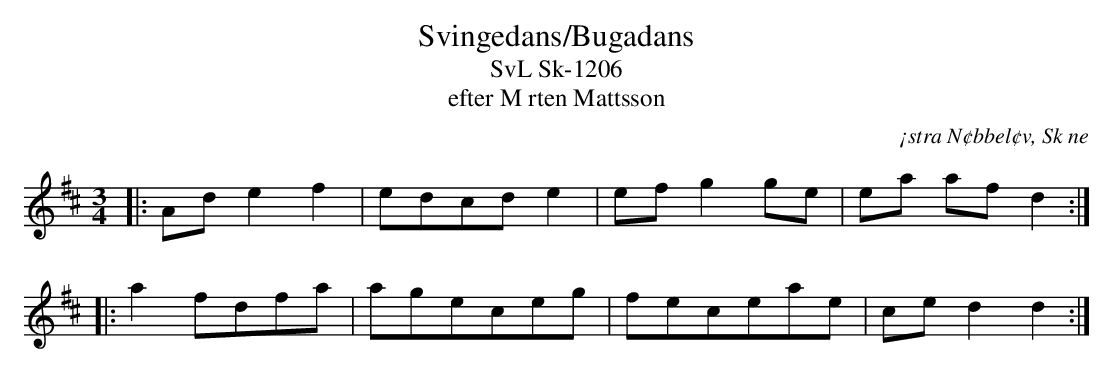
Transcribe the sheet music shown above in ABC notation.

X:1
T:Svingedans/Bugadans
T:SvL Sk-1206
T:efter M rten Mattsson
O:¡stra N¢bbel¢v, Sk ne
M:3/4
L:1/8
Q:1/4=108
K:D
|: Ad e2 f2 | edcd e2 | ef g2 ge | ea af d2 :|
|: a2 fdfa | ageceg | feceae | ce d2 d2 :|
